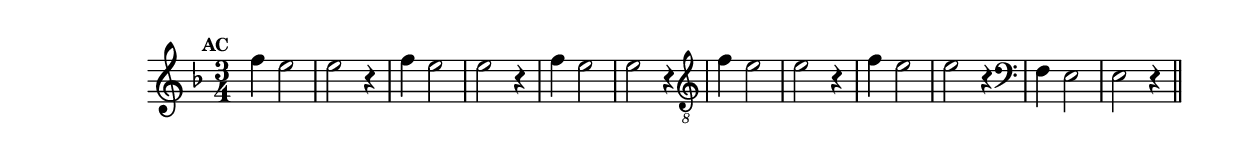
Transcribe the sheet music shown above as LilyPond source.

%% -*- coding: utf-8 -*-
\version "2.14.1"

%% \header { texidoc="Perguntas e Respostas"}

\relative c'' {

  \override Staff.TimeSignature #'style = #'()
  \time 3/4 
  \override Score.BarNumber #'transparent = ##t
  \override Score.RehearsalMark #'font-size = #-2
  \override Score.BarNumber #'transparent = ##t
  \set Score.markFormatter = #format-mark-numbers
  \key d \minor

  \mark 28

  %% CAVAQUINHO - BANJO
  \tag #'cv {
    f4 e2 | e r4 
  }

  %% BANDOLIM
  \tag #'bd {
    f4 e2 | e r4 
  }

  %% VIOLA
  \tag #'va {
    f4 e2 | e r4 
  }

  %% VIOLÃO TENOR
  \tag #'vt {
    \clef "G_8"
    f,4 e2 | e r4 
  }

  %% VIOLÃO
  \tag #'vi {
    \clef "G_8"
    f4 e2 | e r4 
  }

  %% BAIXO - BAIXOLÃO
  \tag #'bx {
    \clef bass
    f,4 e2 | e r4 
  }


  %% END DOCUMENT
  \bar "||"
}
